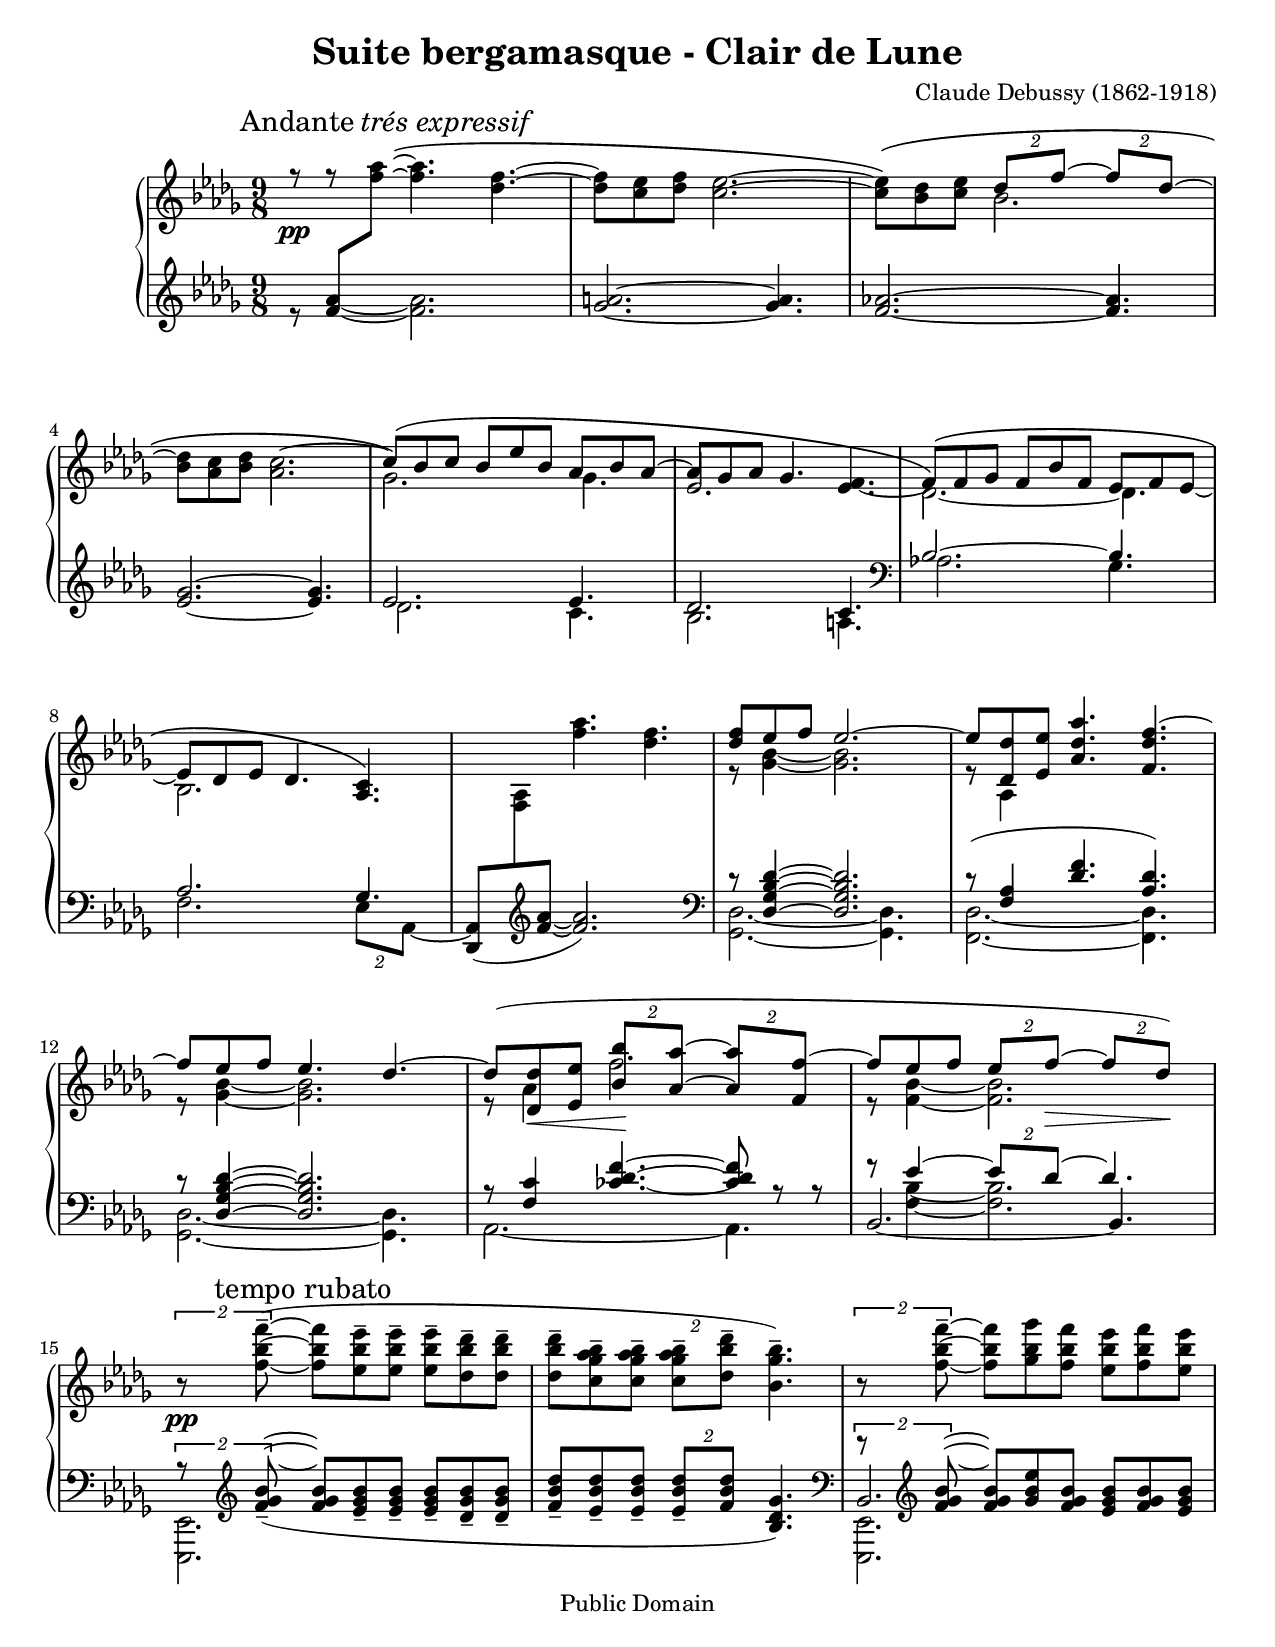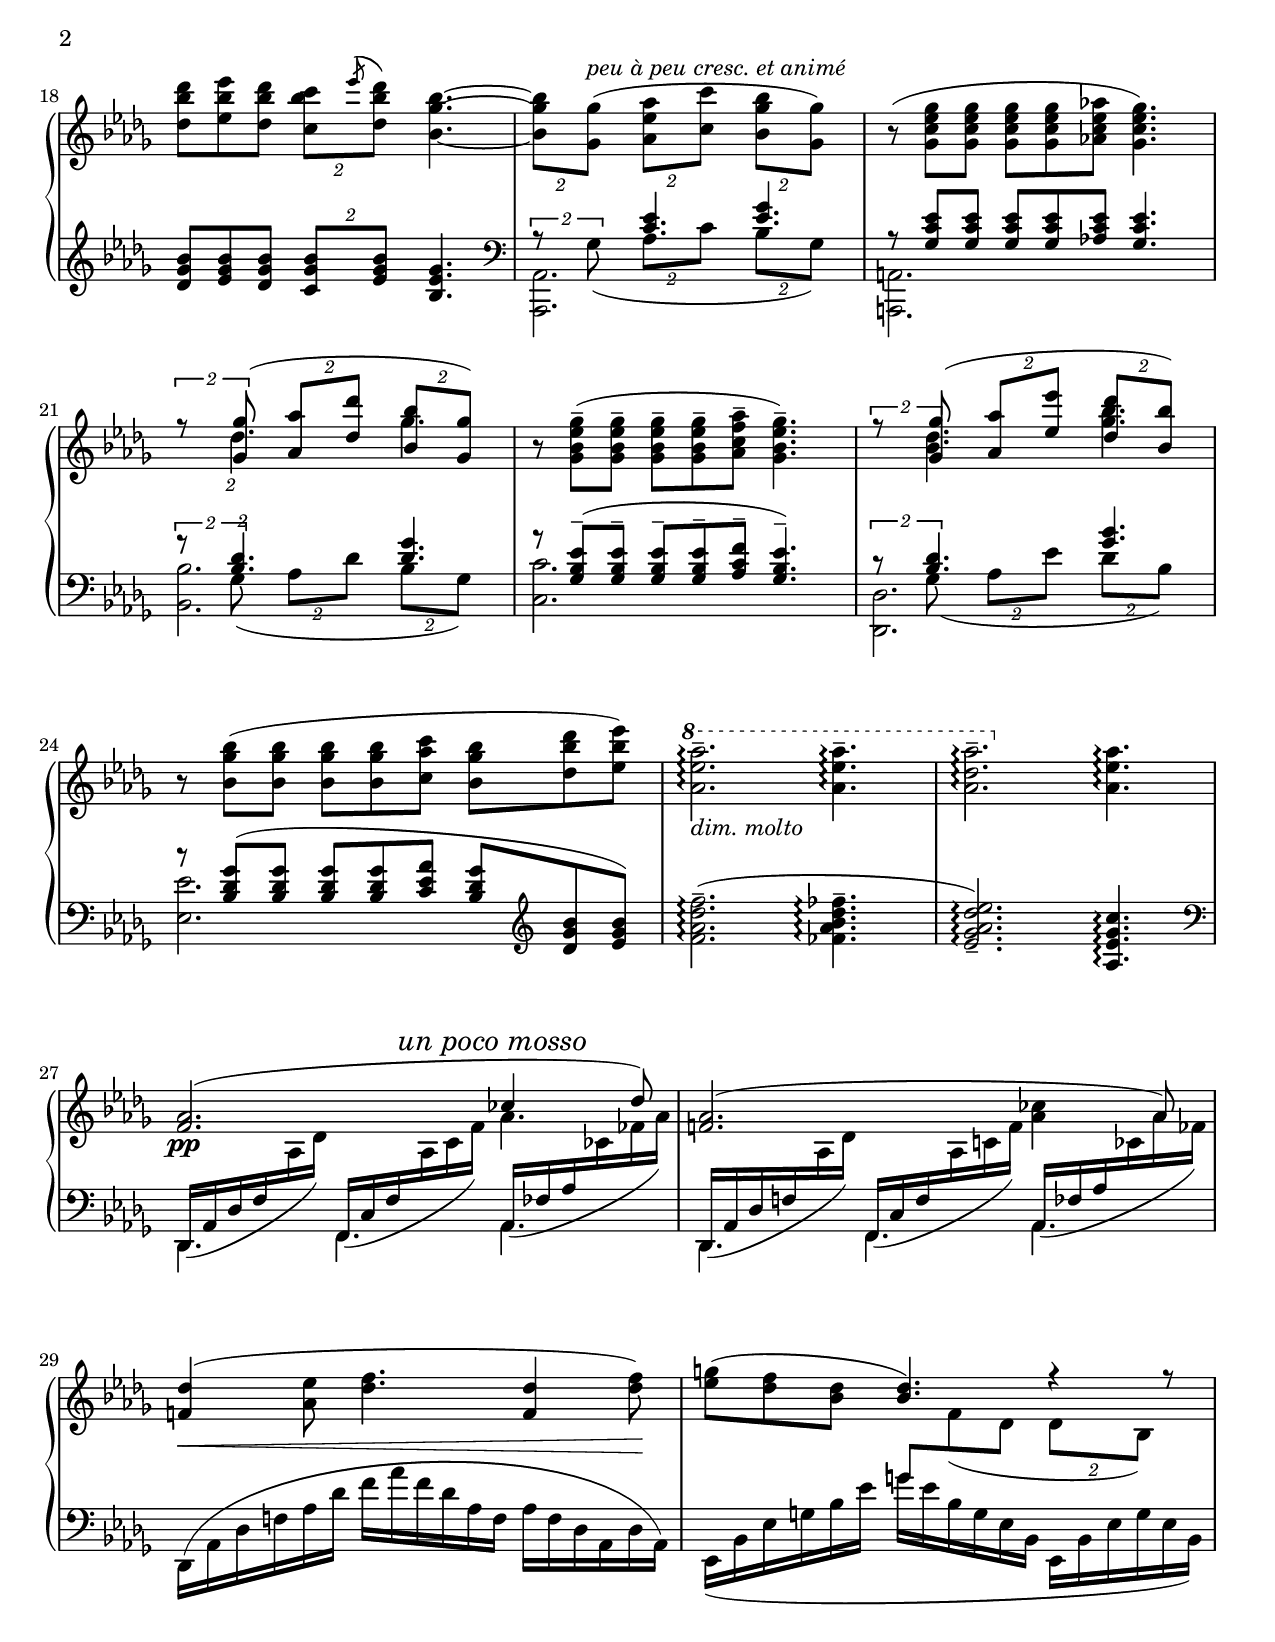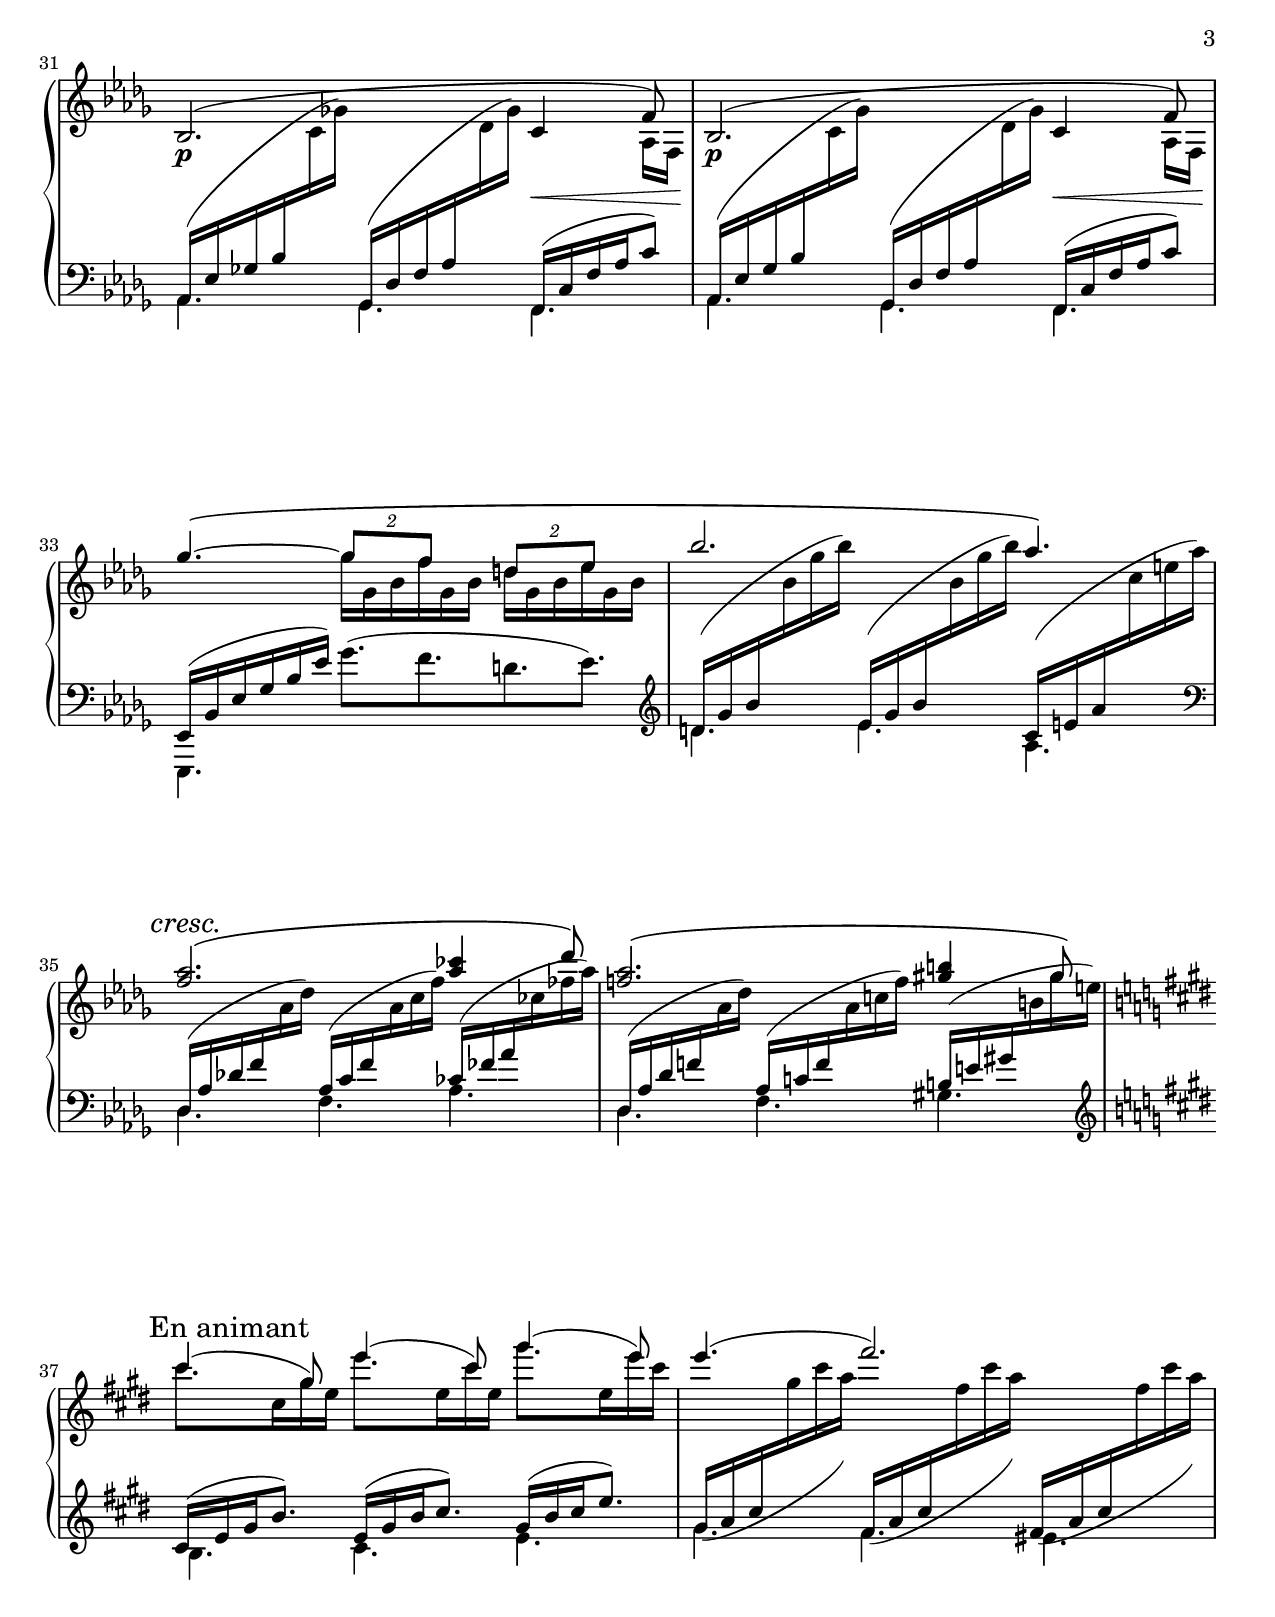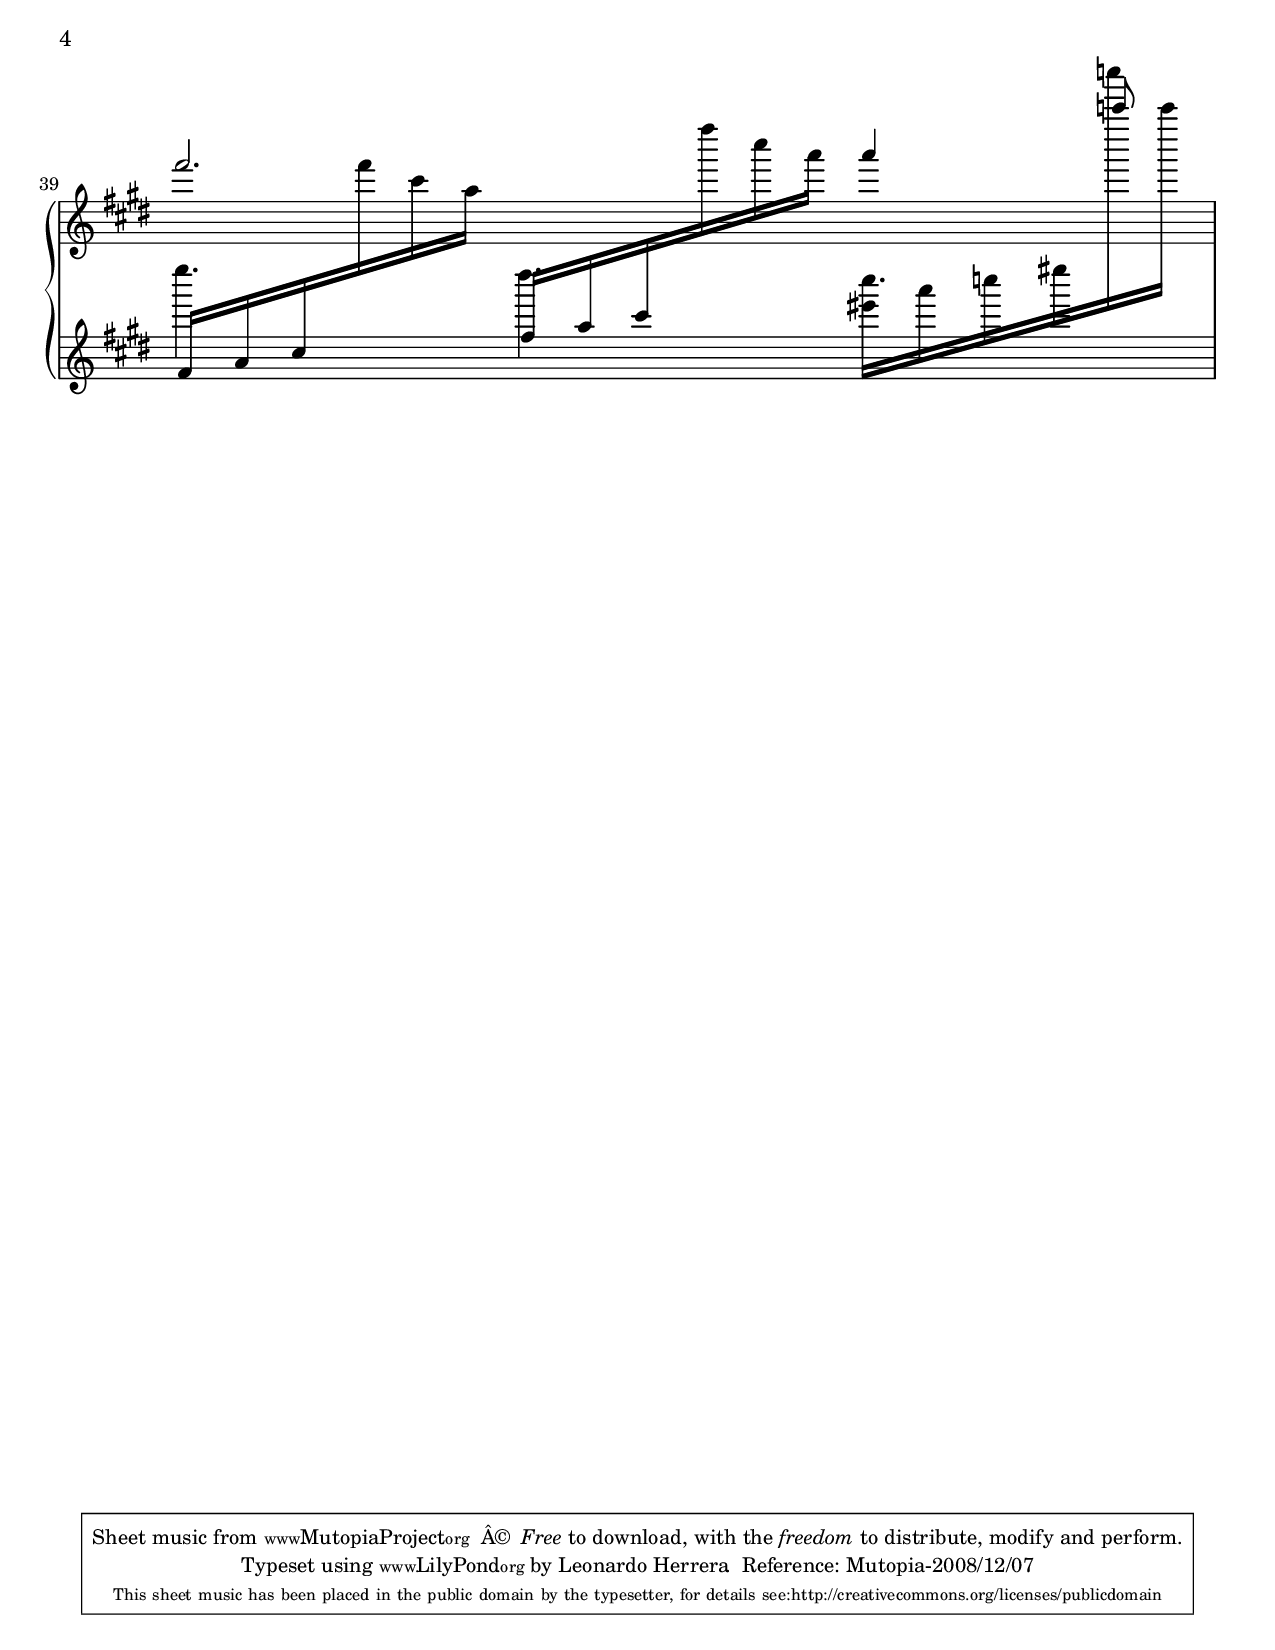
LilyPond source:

\header{
   composer          = "Claude Debussy (1862-1918)"
   title             = "Suite bergamasque - Clair de Lune"
   opus              = ""
   date		     = "1903"
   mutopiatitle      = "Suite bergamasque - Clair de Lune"
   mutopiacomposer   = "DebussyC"
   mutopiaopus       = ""
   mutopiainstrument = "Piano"
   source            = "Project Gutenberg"
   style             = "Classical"
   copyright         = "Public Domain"
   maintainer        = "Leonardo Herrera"
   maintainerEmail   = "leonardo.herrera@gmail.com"
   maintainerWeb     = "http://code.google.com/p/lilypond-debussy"
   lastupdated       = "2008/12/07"
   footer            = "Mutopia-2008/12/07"
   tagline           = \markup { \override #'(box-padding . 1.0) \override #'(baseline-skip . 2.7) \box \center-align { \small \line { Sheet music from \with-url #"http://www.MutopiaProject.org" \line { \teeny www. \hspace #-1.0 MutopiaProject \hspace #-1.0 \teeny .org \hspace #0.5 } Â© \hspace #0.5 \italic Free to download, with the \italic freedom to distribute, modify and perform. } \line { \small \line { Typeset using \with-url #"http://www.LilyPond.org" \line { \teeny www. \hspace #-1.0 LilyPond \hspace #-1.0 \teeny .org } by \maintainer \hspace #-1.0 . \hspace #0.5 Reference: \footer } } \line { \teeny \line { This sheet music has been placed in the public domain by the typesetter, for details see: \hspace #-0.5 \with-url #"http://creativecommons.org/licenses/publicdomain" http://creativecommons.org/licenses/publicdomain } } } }
}

\version "2.10.33"
\paper {
  #(set-paper-size "letter")
}

blanknotes = { \override NoteHead  #'transparent = ##t
	       \override Stem  #'transparent = ##t }
unblanknotes = { \revert NoteHead #'transparent
		 \revert Stem #'transparent }
blankhead = { \override NoteHead  #'transparent = ##t
	       }
unblankhead = { \revert NoteHead #'transparent
		  }

mBreak = { \break }

stemExtend = \once \override Stem #'length = #22
noFlag = \once \override Stem #'flag-style = #'no-flag

upper = \relative c'' {
	\clef treble
	\key des \major
	\time 9/8
	\override Staff.NoteCollision #'merge-differently-dotted = ##t

	\override Score.RehearsalMark #'Y-offset = #0.1
	\mark \markup { \upright Andante \italic "trés expressif" }


	<<
		{
			% 1
			r8 \pp
			r8 \blanknotes <f aes>8\(  ~ \unblanknotes \stemDown <f aes>4. <des f>4. ~
			% 2
			<des f>8[<c ees>8 <des f>8] <c ees>2. ~
			% 3
			<c ees>8 \) \( <bes des>8 <c ees>8 \stemUp \times 3/2{ des8[f] ~ } \times 3/2{ f8[des] ~ }

\mBreak

			% 4
			\stemNeutral <bes des>8 <aes c>8 <bes des>8 <aes c>2. ~

			% 5
			\stemUp c8 \) \( [bes8 c8] bes8[ees8 bes8] aes8[bes8 aes8] ~ \stemNeutral

			% 6
			aes8 [ges aes] ges4. s4.

			% 7
			\tieDown \stemDown  des2. \) ~ des4.

\mBreak

			% 8
			bes2.

		}
		\\
		{
			% 1
			s2. s4.
			% 2
			s2. s4.
			% 3
			s4. bes'2. ~
			% 4
			%\blanknotes <bes des>8 \unblanknotes
			s2. s4.
			% 5
			ges2. ges4.
			% 6
			\stemUp ees2. <ees f>4. ~
			% 7
			\stemUp \phrasingSlurUp f8 \( [f ges] f8[bes f]  ees8[f ees] ~
			% 8
			ees8 [des ees] des4. <aes c>4. \)
		}
	>>

	% 9
	\blanknotes  s8 s8 s8 \unblanknotes <f'' aes>4. <des f>4. ~

	% 10
	<<
		{<des f>8 ees f ees2. ~}
		\\
		{r8 <ges, bes>4 ~ <ges bes>2. }
	>>

	% 11
	<<
		{ ees'8 <des des,> <ees ees,> <aes, des aes'>4. <f des' f>4. ~ }
		\\
		{r8 aes,4 }
	>>

\mBreak

	% 12
	<<
		{f''8 ees f ees4. des4. ~ }
		\\
		{r8 <ges, bes>4 ~ <ges bes>2. }
	>>

	% 13
	<<
		{
			des'8 ( <des des,>8
			\< <ees ees,>8
			% tuplets specified individually to avoid grouping
			\times 3/2{ <bes bes'>8 \! <aes aes'>8 ~ }
			\times 3/2{ <aes aes'>8 <f f'>8 ~ }
			% 14
			f'8 ees8 f8
			\times 3/2{ ees8 f \> ~ }
			\times 3/2{ f des ) \! }
		}
		\\
		{
			r8 aes4 f'2.
			% 14
			r8 <f, bes>4 ~ <f bes>2.
		}
	>>

\mBreak

	%15
	{ \tupletUp \times 3/2{r8\pp <f' bes f'-->8 ~ ( }  <f bes f'>8 [<ees bes' ees-->8  <ees bes' ees-->8] <ees bes' ees-->8 [<des bes' des-->8 <des bes' des-->8] }

	%16
	<des bes' des>8--  <c ges' aes bes>-- <c ges' aes bes>-- \times 3/2 { <c ges' aes bes>--  <des bes' des>8-- } <bes ges' bes>4.-- )

	% 17
	\tupletUp \times 3/2 { r8 <f' bes f'>-- ~ } <f bes f'> <ges bes ges'> <f bes f'> <ees bes' ees> <f bes f'> <ees bes' ees>

\mBreak


	% 18
	<des bes' des>8 <ees bes' ees> <des bes' des>

	\tupletDown \times 3/2 { <c bes' c> [ \acciaccatura { \slurUp ees'8 \slurNeutral } <des, bes' des> ] } <bes ges' bes>4. ~

	% 19
	\times 3/2 {<bes ges' bes>8 <ges ges'> ^\markup { \italic "peu à peu cresc. et animé" } (  }
	\times 3/2 {<aes ees' aes> <c c'>}
	\times 3/2 {<bes ges' bes> <ges ges'> )}

	% 20
	r8 ( <ges c ees ges> <ges c ees ges>
	<ges c ees ges> <ges c ees ges> <aes c ees aes> <ges c ees ges>4. )

\mBreak


	% 21
	<<
		{ \times 3/2 {r8 <ges ges'> ( } \times 3/2{<aes aes'> <des des'>} \times 3/2{<bes bes'> <ges ges'> )} }
		\\
		{ \times 3/2 {s8 des'4.} ges }
	>>

	% 22
	r8 <ges, bes ees ges>-- (<ges bes ees ges>-- <ges bes ees ges>-- <ges bes ees ges>-- <aes c f aes>-- <ges bes ees ges>4.-- )

	% 23
	<<
		{
			\stemDown
			\tupletUp
			\times 3/2{ r8 <bes des>4. }
			<ges' bes>4.
		}
		\\
		{
			\stemUp
			\slurUp
			\tupletUp
			s8 s16 <ges, ges'>8 ( s16
			\times 3/2{ <aes aes'>8 <ees' ees'> }
			\times 3/2{ <des des'> <bes bes'> ) }
		}
	>>

\mBreak


	% 24
	r8 <bes ges' bes> ( <bes ges' bes>
	<bes ges' bes> <bes ges' bes> <c aes' c>
	<bes ges' bes> <des bes' des> <ees bes' ees> )

	% 25
	#(set-octavation 1)
       \set Staff.ottavation = #"8"
	<aes ees' aes>2.\arpeggio-- _\markup { \italic "dim. molto" } <aes ees' aes>4.\arpeggio--

	% 26
	<aes des aes'>2.\arpeggio--
	#(set-octavation 0)
	<aes, ees' aes>4.\arpeggio

\mBreak

	% 27
	<<
		{ <f aes>2.\pp ( ces'4 des8 ) }
		\\
		{ s2.\mark \markup { \italic "un poco mosso" }  aes4. }
	>>

	% 28
	 <f aes>2. ( <aes ces>4 aes8 )

\mBreak

	% 29
	<f des'>4 \< ( <aes ees'>8 <des f>4. <des f,>4 <des f>8 \! )

	% 30
	<<
		{
			\stemDown
			\slurUp
			<ees g>8 ( <des f> <des bes> \stemUp <des bes>4. )  r4 r8
		}
		\\
		{
			s4. \change Staff = lower \stemUp \blankhead g,8 \unblankhead \change Staff = upper \stemDown f ( des \times 3/2 { des bes ) } 
		}
	>>

\mBreak

	% 31
	<<
		{ bes2.\p ( c4 f8 ) }
		\\
		{ s2. s4 \< aes,16 f \! }
	>>

	% 32
	<<
		{ bes2.\p ( c4 f8 ) }
		\\
		{ s2. s4 \< aes,16 f \! }
	>>

	% 33
	<<
		{
			ges''4. ~ \( \times 3/2 { ges8[ f ] } \times 3/2 { d [ ees ] }
			
			% 35
			bes'2. aes4. \)
		}
		\\
		{
			s4. ges16[ ges, bes f' ges, bes]
			d [ges, bes ees ges, bes]
		}
        >>

\mBreak

	% 35
	\stemUp \phrasingSlurUp
	\mark \markup{ \italic "cresc." } <f' aes>2. \(   <aes ces>4 \stemUp des8 \)

	% 36
	<f, aes>2. \( <gis b>4 gis8 \)

	\key e \major

\mBreak
	% 37
	<<
		{
		\stemUp \slurUp
		\override Score.RehearsalMark #'Y-offset = #0.2
		\mark \markup { "En animant" }
		cis4 ( gis8 )
		e'4 ( cis 8 )
		gis'4 ( e8 )
		}
		\\
		{
		cis8. [ cis,16 gis' e ]
		e'8. [ e,16 cis' e, ]
		gis'8. [ e,16 e' cis ]
		}
	>>

	% 38
	\stemUp \slurUp
	e4. ( fis2. )

	% 39
	fis2. a4 c'8
}

lower = \relative c' {
	\key des \major
	\time 9/8
	\override Staff.NoteCollision #'merge-differently-dotted = ##t

	% 1
	<<
		{ s8  <f aes>8 \change Staff = upper \relative c''{ \stemDown <f aes>8 } }
		\\
		% trick to make legatto...
		{ r8 \blanknotes <f aes>4 ~ \unblanknotes <f aes>2. }
	>>

	% 2
	<ges a>2. ~ <ges a>4.

	% 3
	<f aes>2. ~ <f aes>4.

	% 4
	<ees ges>2. ~ <ees ges>4.

	% 5
	<<
		{ ees2. ees4. }
		\\
		{ des2. c4. }
	>>
	% 6
	<<
		{des2. c4.}
		\\
		{bes2. a4. \clef bass}
	>>
	% 7
	<<
		{bes2. ~ bes4.}
		\\
		{aes2.   ges4.}
	>>

	% 8
	<<
		{
			aes2. ges4.

			% 9

			s2. s4.
		}
		\\
		{
			\stemDown f2. \times 3/2 { ees8[aes,] ~ } |

			% 9

			\stemUp <aes des,>8 (
			\change Staff=upper \stemDown <aes' f>8
			\change Staff = lower \clef treble \stemUp <f' aes> ~ <f aes>2.
			)
			\clef bass
		}
	>>


	% 10
	<<
		{ r8 <des, ges bes des>4 ~ <des ges bes des>2. }
		\\
		{ <ges, des'>2. ~ <ges des'>4. }
	>>

	% 11
	<<
		{r8 (<f' aes>4 <des' f>4. <aes des>4.) }
		\\
		{<des, f,>2. ~ <des f,>4.}
	>>

	% 12
	<<
		{ r8 <des ges bes des>4 ~ <des ges bes des>2.}
		\\
		{<ges, des'>2. ~ <ges des'>4.}
	>>

	% 13
	<<
		{
			r8 <f' c'>4
			\override TieColumn #'tie-configuration =
				#'((10.0 . 1) (8.0 . 1) (5.0 . -1))
			<ces' des f>4. ~
			<ces des f>8
			r8 r8
		}
		\\
		{
			aes,2. ~
			aes4.
		}
	>>

	% 14

	<<
		{r8 ees''4 ~ \times 3/2{ees8 des ~ } des4.}
		\\
		{s8 <f, bes>4 ~ <f bes>2.}
		\\
		{\tieDown bes,2. ~ bes4.}
	>>

	% 15
	<<
		{
			\times 3/2{r8 \clef treble
			\slurDown
			<f'' ges bes>8_- ~ ( } \mark "tempo rubato"

			<f ges bes>8 [
			<ees ges bes>8_-
			<ees ges bes>8_-]

			<ees ges bes>8_- [
			<des ges bes>_-
			<des ges bes>_-]

			% 16
			<f bes des>8_-
			<ees bes' des>_-
			<ees bes' des>_- \times 3/2{<ees bes' des>8_- <f bes des>}
			<bes, des ges>4. ) \clef bass
		}
		\\
		{
			<ees,, ees,>2.

			% 16

			s2. s4.
		}
	>>

	% 17
	<<
		{\times 3/2{r8 \clef treble <f'' ges bes>8 ~} <f ges bes> <ges bes ees> <f ges bes> <ees ges bes> <f ges bes> <ees ges bes> }
		\\
		{<ees,, ees,>2. s4.}
		\\
		{bes'2. s4.}
	>>

	% 18
	\relative c' {<des ges bes>8 <ees ges bes> <des ges bes> \times 3/2 {<c ges' bes> <ees ges bes>} <bes ees ges>4. } \clef bass

	% 19
	<<
		{
			\stemDown
			\slurDown
			\tupletUp
			\times 3/2 {r8 ges' ( }
			\tupletDown
			\times 3/2 {aes c}
			\times 3/2 {bes ges )}
		}
		\\
		{
			\stemUp s4. <c ees>4. <ees ges>4.
		}
		\\
		{
			\stemDown <aes,, aes,>2.
		}
	>>

	% 20
	<<
		{
			r8 <ges' c ees>8 <ges c ees>
			<ges c ees> <ges c ees> <aes c ees> <ges c ees>4.
		}
		\\
		{
			<a, a,>2. s4.
		}
	>>

	% 21
	<<
		{
			\times 3/2{s8 <bes' des>4.} s4.
		}
		\\
		{
			<bes bes,>2. \stemUp <des ges>4.
		}
		\\
		{
			\tupletUp \stemDown \slurDown \times 3/2 {r8 ges, ( } \tupletDown \times 3/2{aes des} \times 3/2{bes ges ) }
		}
	>>

	% 22
	<<
		{r8 <ges bes ees>-- (<ges bes ees>-- <ges bes ees>-- <ges bes ees>-- <aes c f>-- <ges bes ees>4.--) }
		\\
		{<c c,>2. s4.}
	>>

	% 23
	<<

		{
			\stemUp
			\tupletUp
			\times 3/2{ r8 <bes des>4. }
			<ges' bes>4.
		}
		\\
		{
			\stemDown \slurDown \tupletDown
			s8 s16 ges,8 ( s16
			\times 3/2{ aes8 ees' }
			\times 3/2{ des bes ) }
		}
		\\
		{\stemDown <des, des,>2. s4}
	>>

	% 24
	<<
		{
			r8 <bes' des ges> ( <bes des ges>
			<bes des ges> <bes des ges> <c ees aes>
			<bes des ges> \clef treble <des ges bes> <ees ges bes> )
		}
		\\
		{
			<ees ees,>2.
		}
	>>

	% 25
	<f aes des f>2.\arpeggio-- ( <fes aes bes des fes>4.\arpeggio--

	% 26
	<ees ges aes des ees>2.\arpeggio-- ) <aes, ees' ges c>4.\arpeggio \clef bass

	% 27
	<<
		{
			\stemUp
			\slurDown
			des,,16 ( aes' des f \change Staff = upper \stemDown \relative c' { aes des ) }
			\stemUp \change Staff = lower
			f, ( c' f  \change Staff = upper \stemDown \relative c' { aes c f ) }
			\stemUp \change Staff = lower
			aes, ( fes' aes  \change Staff = upper \stemDown \relative c' { ces fes aes ) }


		}
		\\
		{
			\stemDown des,,4. f aes
		}
	>>

	% 28
	<<
		{
			\slurDown
			\stemUp \change Staff = lower
			des,16 ( aes' des f \change Staff = upper \stemDown \relative c' { aes des ) }
			\stemUp \change Staff = lower
			f, ( c' f  \change Staff = upper \stemDown \relative c' { aes c f ) }
			\stemUp \change Staff = lower
			aes, ( fes' aes  \change Staff = upper \stemDown
				\relative c' { ces aes' fes ) }
		}
		\\
		{
			des,,4. f aes
		}

	>>


	% 29
	des,16 ( aes' des f aes des
	f aes f des aes f
	aes f des aes des aes )

	% 30
	\slurDown
	\stemDown
	ees16 ( bes' ees g bes ees 	g ees bes g ees bes  ees, bes' ees g ees bes )

	% 31
	<<
		{
			\stemUp
			aes16 ( ees' ges bes \change Staff = upper \stemDown \relative c' { c ges' ) }
			\stemUp \change Staff = lower
			ges, ( des' f  aes \change Staff = upper \stemDown \relative c' { des ges ) }
			\stemUp \change Staff = lower
			f, ( c' f aes c8 )
		}
		\\
		{
			\stemDown aes,4. ges f
		}
	>>

	% 32
	<<
		{
			\stemUp
			aes16 ( ees' ges bes \change Staff = upper \stemDown \relative c' { c ges' ) }
			\stemUp \change Staff = lower
			ges, ( des' f  aes \change Staff = upper \stemDown \relative c' { des ges ) }
			\stemUp \change Staff = lower
			f, ( c' f aes c8 )
		}
		\\
		{
			\stemDown aes,4. ges f
		}
	>>

	% 33

	<<
		{
			ees16 ( bes' ees ges bes ees )
			\stemDown ges8. [( f d ees )]
			\clef treble

		}
		\\
		{
			ees,,,4. s2.
		}

	>>

	% 34
	<<
		{
			% 34
			\stemUp
			d'''16 ( ges bes
			\change Staff = upper \stemDown
			bes ges' bes )

			\change Staff = lower \stemUp
			ees,, ( ges bes
			\change Staff = upper \stemDown
			bes ges' bes )

			\change Staff = lower \stemUp
			c,, ( e aes
			\change Staff = upper \stemDown
			c e aes )

			\change Staff = lower \clef bass

		}
		\\
		{
			% 34
			d,,4. ees aes,
		}
	>>






	% 35
	<<
		{
			\change Staff = lower \stemUp
			des,16 ( aes' des f
			\change Staff = upper \stemDown
			aes des )

			\change Staff = lower \stemUp
			aes, ( c f
			\change Staff = upper \stemDown
			aes c f )

			\change Staff = lower \stemUp
			ces, (fes aes
			\change Staff = upper \stemDown
			ces fes aes)
		}
		\\
		{
			\stemDown
			des,,,4. f aes
		}
	>>

	% 36
	<<
		{
			\change Staff = lower \stemUp
			des,16 ( aes' des f
			\change Staff = upper \stemDown
			aes des )

			\change Staff = lower \stemUp
			aes, ( c f
			\change Staff = upper \stemDown
			aes c f )

			\change Staff = lower \stemUp
			b,, (e gis
			\change Staff = upper \stemDown
			b gis' e)
		}
		\\
		{
			\stemDown
			des,,4. f gis

			\clef treble
			\key e \major
		}
	>>

	% 37
	<<
		{
			cis16 [ ( e gis b8. )]
			e,16 ( gis b cis8. )
			gis16 ( b cis e8. )
		}
		\\
		{
			b,4. cis e
		}

	>>

	% 38
	<<
		{
			\slurDown
			\change Staff = lower \stemUp
			gis16 (a cis
			\change Staff = upper \stemDown
			gis' cis a )

			\change Staff = lower \stemUp
			fis, (a cis
			\change Staff = upper \stemDown
			fis cis' a)

			\change Staff = lower \stemUp
			fis, ( a cis
			\change Staff = upper \stemDown
			fis cis' a)
		}
		\\
		{
			gis,4. fis eis
		}
	>>

	% 39
	<<
		{
			fis16 a cis \change Staff = upper \stemDown fis' cis a \change Staff = lower \stemUp fis a cis \change Staff = upper \stemDown fis' cis a \change Staff = lower eis a c eis \change Staff = upper \stemDown c'' c,
		}
		\\
		{
			e,4. dis cis
		}
	>>

	
	
}

\score {
	\new PianoStaff <<
		\context Staff = "upper" {
			% \set PianoStaff.instrumentName = "Piano  "
			#(set-accidental-style 'piano)

			\upper
		}
		\context Staff = "lower" {
			#(set-accidental-style 'piano)
			\lower
		}
	>>
	\layout { }
	\midi { }
}
